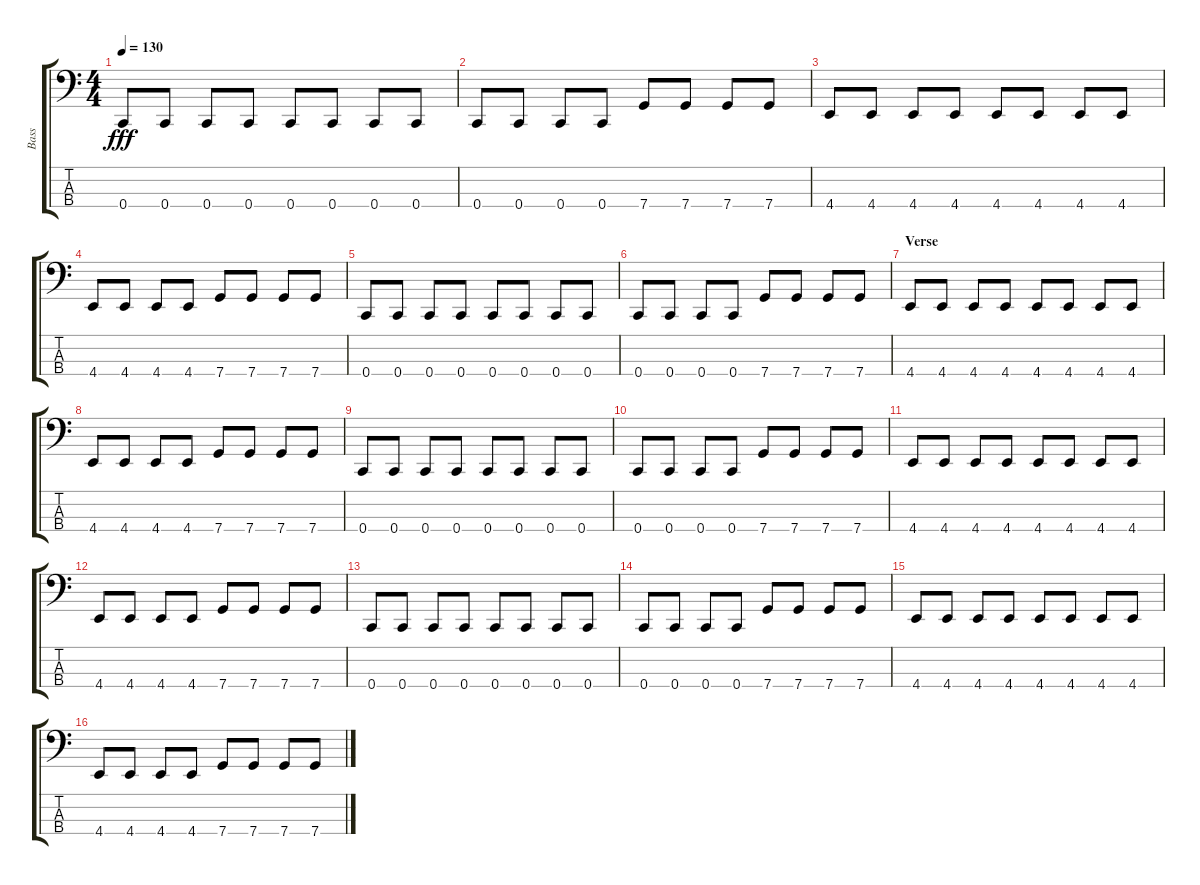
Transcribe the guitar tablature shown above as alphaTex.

\track ("Bass" "Bass") {instrument electricbassfinger}
\staff {score tabs}
\tuning (G2 D2 A1 C1) {hide}
\ts (4 4)
\tempo 130
\clef f4
\ks c
0.4.8{dy fff} 0.4.8 0.4.8 0.4.8 0.4.8 0.4.8 0.4.8 0.4.8 |
0.4.8 0.4.8 0.4.8 0.4.8 7.4.8 7.4.8 7.4.8 7.4.8 |
4.4.8 4.4.8 4.4.8 4.4.8 4.4.8 4.4.8 4.4.8 4.4.8 |
4.4.8 4.4.8 4.4.8 4.4.8 7.4.8 7.4.8 7.4.8 7.4.8 |
0.4.8 0.4.8 0.4.8 0.4.8 0.4.8 0.4.8 0.4.8 0.4.8 |
0.4.8 0.4.8 0.4.8 0.4.8 7.4.8 7.4.8 7.4.8 7.4.8 |
\section ("" "Verse")
4.4.8 4.4.8 4.4.8 4.4.8 4.4.8 4.4.8 4.4.8 4.4.8 |
4.4.8 4.4.8 4.4.8 4.4.8 7.4.8 7.4.8 7.4.8 7.4.8 |
0.4.8 0.4.8 0.4.8 0.4.8 0.4.8 0.4.8 0.4.8 0.4.8 |
0.4.8 0.4.8 0.4.8 0.4.8 7.4.8 7.4.8 7.4.8 7.4.8 |
4.4.8 4.4.8 4.4.8 4.4.8 4.4.8 4.4.8 4.4.8 4.4.8 |
4.4.8 4.4.8 4.4.8 4.4.8 7.4.8 7.4.8 7.4.8 7.4.8 |
0.4.8 0.4.8 0.4.8 0.4.8 0.4.8 0.4.8 0.4.8 0.4.8 |
0.4.8 0.4.8 0.4.8 0.4.8 7.4.8 7.4.8 7.4.8 7.4.8 |
4.4.8 4.4.8 4.4.8 4.4.8 4.4.8 4.4.8 4.4.8 4.4.8 |
4.4.8 4.4.8 4.4.8 4.4.8 7.4.8 7.4.8 7.4.8 7.4.8
